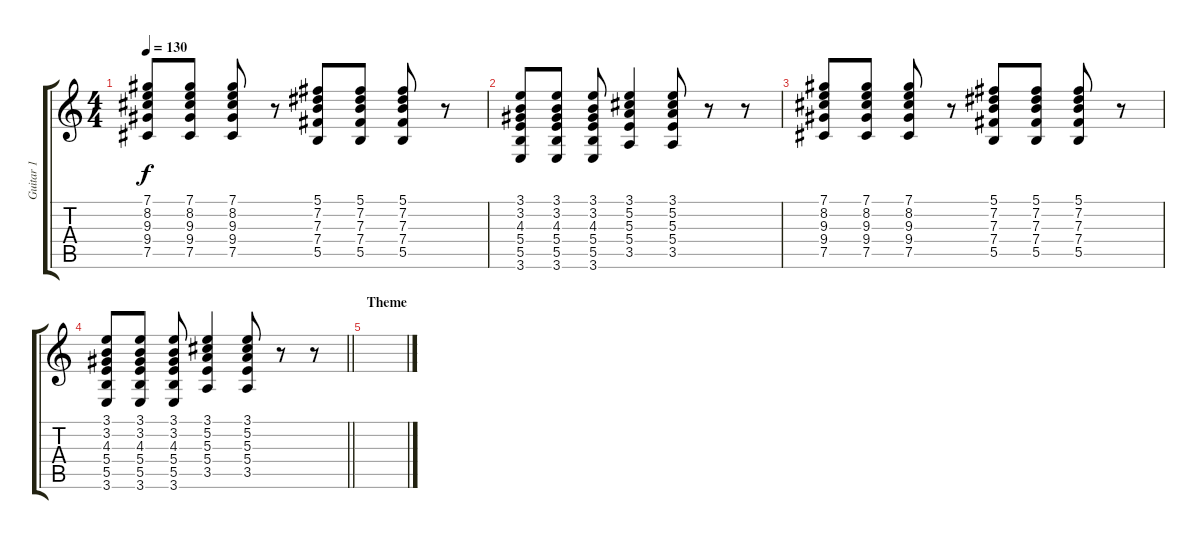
\track ("Guitar 1" "Guitar 1") {instrument electricguitarmuted}
\staff {score tabs}
\tuning (Db4 Ab3 E3 B2 Gb2 Db2) {hide}
\ts (4 4)
\tempo 130
\clef g2
\ks c
(7.1 8.2 9.3 9.4 7.5).8{dy f} (7.1 8.2 9.3 9.4 7.5).8 (7.1 8.2 9.3 9.4 7.5).8 r.8 (5.1 7.2 7.3 7.4 5.5).8 (5.1 7.2 7.3 7.4 5.5).8 (5.1 7.2 7.3 7.4 5.5).8 r.8 |
(3.1 3.2 4.3 5.4 5.5 3.6).8 (3.1 3.2 4.3 5.4 5.5 3.6).8 (3.1 3.2 4.3 5.4 5.5 3.6).8 (3.1 5.2 5.3 5.4 3.5).4 (3.1 5.2 5.3 5.4 3.5).8 r.8 r.8 |
(7.1 8.2 9.3 9.4 7.5).8 (7.1 8.2 9.3 9.4 7.5).8 (7.1 8.2 9.3 9.4 7.5).8 r.8 (5.1 7.2 7.3 7.4 5.5).8 (5.1 7.2 7.3 7.4 5.5).8 (5.1 7.2 7.3 7.4 5.5).8 r.8 |
\barLineRight lightlight
(3.1 3.2 4.3 5.4 5.5 3.6).8 (3.1 3.2 4.3 5.4 5.5 3.6).8 (3.1 3.2 4.3 5.4 5.5 3.6).8 (3.1 5.2 5.3 5.4 3.5).4 (3.1 5.2 5.3 5.4 3.5).8 r.8 r.8 |
\section ("" "Theme")
